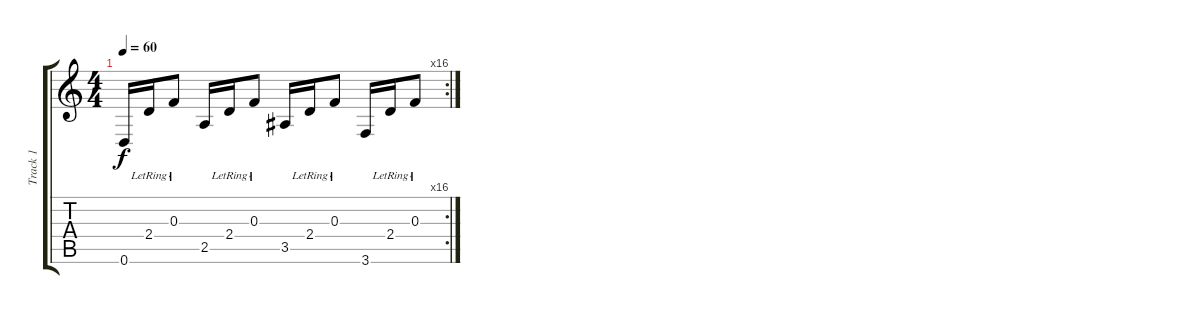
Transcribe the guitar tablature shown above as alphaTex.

\track ("Track 1" "Track 1") {instrument distortionguitar}
\staff {score tabs}
\tuning (D4 A3 F3 C3 G2 D2) {hide}
\rc 16
\ts (4 4)
\tempo 60
\clef g2
\ks c
0.6.16{dy f} 2.4{lr}.16 0.3{lr}.8 2.5.16 2.4{lr}.16 0.3{lr}.8 3.5.16 2.4{lr}.16 0.3{lr}.8 3.6.16 2.4{lr}.16 0.3{lr}.8
